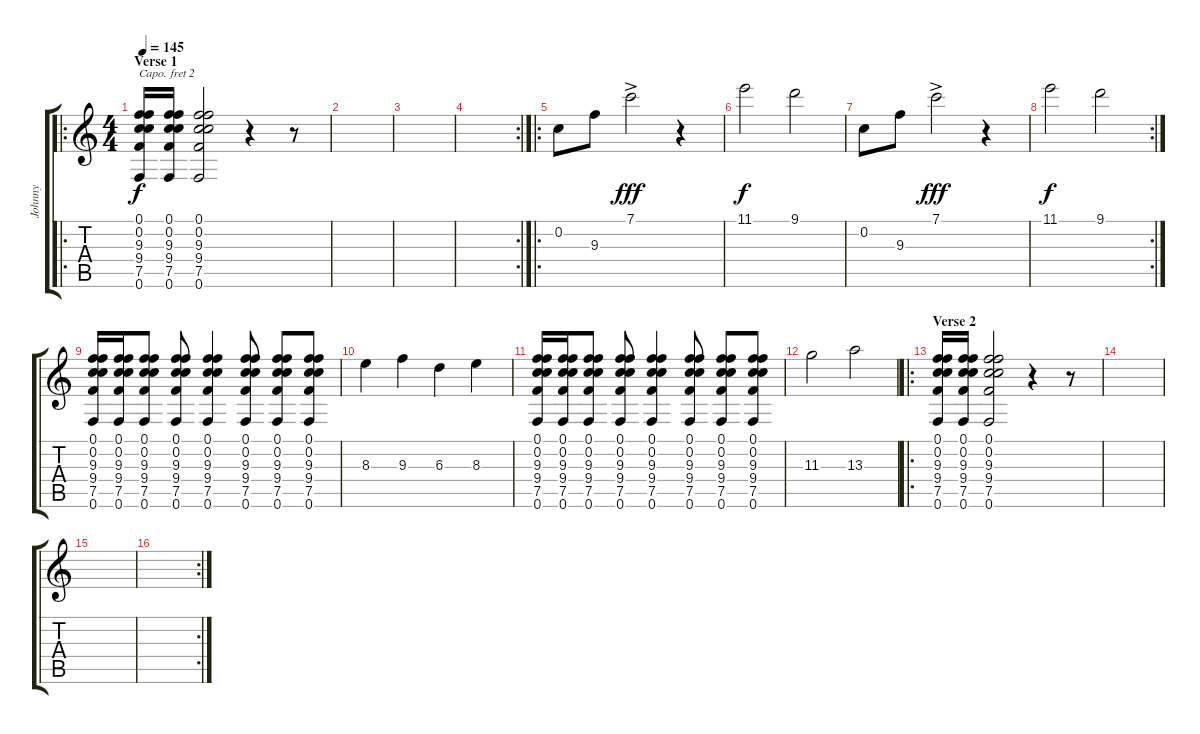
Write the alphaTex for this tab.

\track ("Johnny" "Johnny") {instrument acousticguitarnylon}
\staff {score tabs}
\capo 2
\tuning (Eb4 Bb3 Gb3 Db3 Ab2 Eb2) {hide}
\ro
\ts (4 4)
\section ("" "Verse 1")
\tempo 145
\clef g2
\ks c
(0.1 0.2 9.3 9.4 7.5 0.6).16{dy f} (0.1 0.2 9.3 9.4 7.5 0.6).16 (0.1 0.2 9.3 9.4 7.5 0.6).2 r.4 r.8 |
|
|
\rc 2
|
\ro
0.2.8 9.3.8 7.1{ac}.2{dy fff} r.4 |
11.1.2{dy f} 9.1.2 |
0.2.8 9.3.8 7.1{ac}.2{dy fff} r.4 |
\rc 2
11.1.2{dy f} 9.1.2 |
(0.1 0.2 9.3 9.4 7.5 0.6).16 (0.1 0.2 9.3 9.4 7.5 0.6).16 (0.1 0.2 9.3 9.4 7.5 0.6).8 (0.1 0.2 9.3 9.4 7.5 0.6).8 (0.1 0.2 9.3 9.4 7.5 0.6).4 (0.1 0.2 9.3 9.4 7.5 0.6).8 (0.1 0.2 9.3 9.4 7.5 0.6).8 (0.1 0.2 9.3 9.4 7.5 0.6).8 |
8.3.4 9.3.4 6.3.4 8.3.4 |
(0.1 0.2 9.3 9.4 7.5 0.6).16 (0.1 0.2 9.3 9.4 7.5 0.6).16 (0.1 0.2 9.3 9.4 7.5 0.6).8 (0.1 0.2 9.3 9.4 7.5 0.6).8 (0.1 0.2 9.3 9.4 7.5 0.6).4 (0.1 0.2 9.3 9.4 7.5 0.6).8 (0.1 0.2 9.3 9.4 7.5 0.6).8 (0.1 0.2 9.3 9.4 7.5 0.6).8 |
11.3.2 13.3.2 |
\ro
\section ("" "Verse 2")
(0.1 0.2 9.3 9.4 7.5 0.6).16 (0.1 0.2 9.3 9.4 7.5 0.6).16 (0.1 0.2 9.3 9.4 7.5 0.6).2 r.4 r.8 |
|
|
\rc 2
